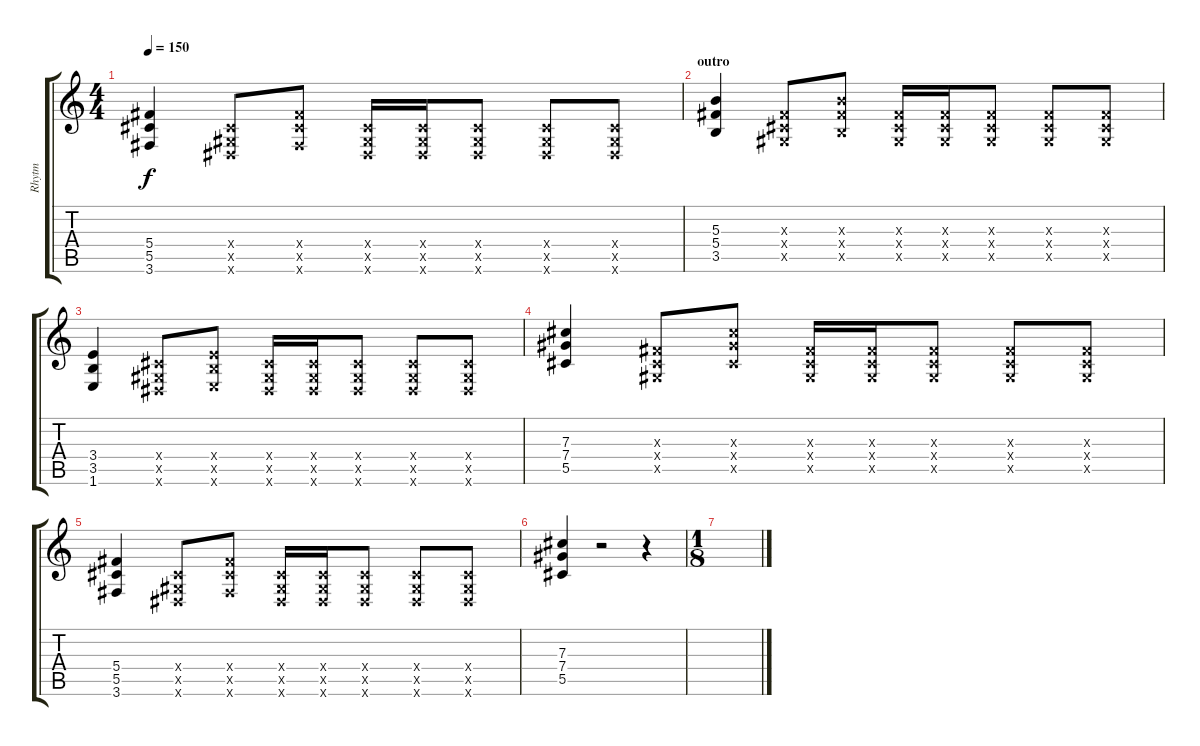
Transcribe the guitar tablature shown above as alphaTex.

\track ("Rhytm" "Rhytm") {instrument distortionguitar}
\staff {score tabs}
\tuning (Eb4 Bb3 Gb3 Db3 Ab2 Eb2) {hide}
\ts (4 4)
\tempo 150
\clef g2
\ks c
(5.4 5.5 3.6).4{dy f} (0.4{x} 0.5{x} 0.6{x}).8 (5.4{x} 5.5{x} 3.6{x}).8 (0.4{x} 0.5{x} 0.6{x}).16 (0.4{x} 0.5{x} 0.6{x}).16 (0.4{x} 0.5{x} 0.6{x}).8 (0.4{x} 0.5{x} 0.6{x}).8 (0.4{x} 0.5{x} 0.6{x}).8 |
\section ("" "outro")
(5.3 5.4 3.5).4 (0.3{x} 0.4{x} 0.5{x}).8 (5.3{x} 5.4{x} 3.5{x}).8 (0.3{x} 0.4{x} 0.5{x}).16 (0.3{x} 0.4{x} 0.5{x}).16 (0.3{x} 0.4{x} 0.5{x}).8 (0.3{x} 0.4{x} 0.5{x}).8 (0.3{x} 0.4{x} 0.5{x}).8 |
(3.4 3.5 1.6).4 (0.4{x} 0.5{x} 0.6{x}).8 (3.4{x} 3.5{x} 1.6{x}).8 (0.4{x} 0.5{x} 0.6{x}).16 (0.4{x} 0.5{x} 0.6{x}).16 (0.4{x} 0.5{x} 0.6{x}).8 (0.4{x} 0.5{x} 0.6{x}).8 (0.4{x} 0.5{x} 0.6{x}).8 |
(7.3 7.4 5.5).4 (0.3{x} 0.4{x} 0.5{x}).8 (7.3{x} 7.4{x} 5.5{x}).8 (0.3{x} 0.4{x} 0.5{x}).16 (0.3{x} 0.4{x} 0.5{x}).16 (0.3{x} 0.4{x} 0.5{x}).8 (0.3{x} 0.4{x} 0.5{x}).8 (0.3{x} 0.4{x} 0.5{x}).8 |
(5.4 5.5 3.6).4 (0.4{x} 0.5{x} 0.6{x}).8 (5.4{x} 5.5{x} 3.6{x}).8 (0.4{x} 0.5{x} 0.6{x}).16 (0.4{x} 0.5{x} 0.6{x}).16 (0.4{x} 0.5{x} 0.6{x}).8 (0.4{x} 0.5{x} 0.6{x}).8 (0.4{x} 0.5{x} 0.6{x}).8 |
(7.3 7.4 5.5).4 r.2 r.4 |
\ts (1 8)
